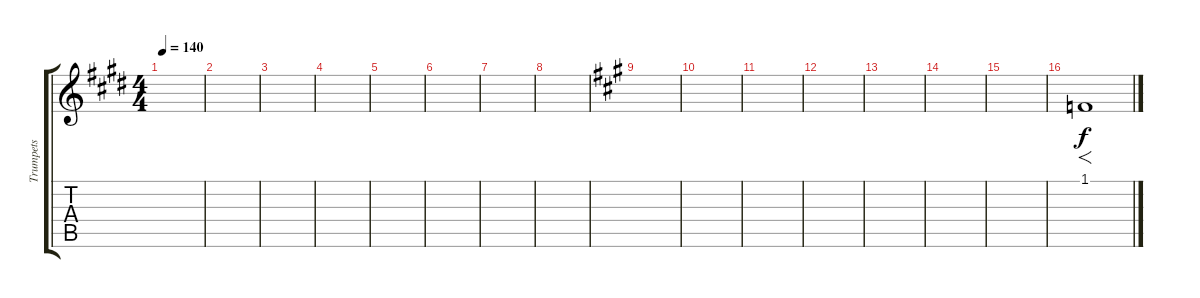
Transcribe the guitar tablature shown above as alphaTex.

\track ("Trumpets" "Trumpets") {instrument trumpet}
\staff {score tabs}
\tuning (E4 B3 G3 D3 A2 E2) {hide}
\ts (4 4)
\tempo 140
\clef g2
\ks c#minor
|
|
|
|
|
|
|
|
\ks f#minor
|
|
|
|
|
|
|
1.1.1{f}
